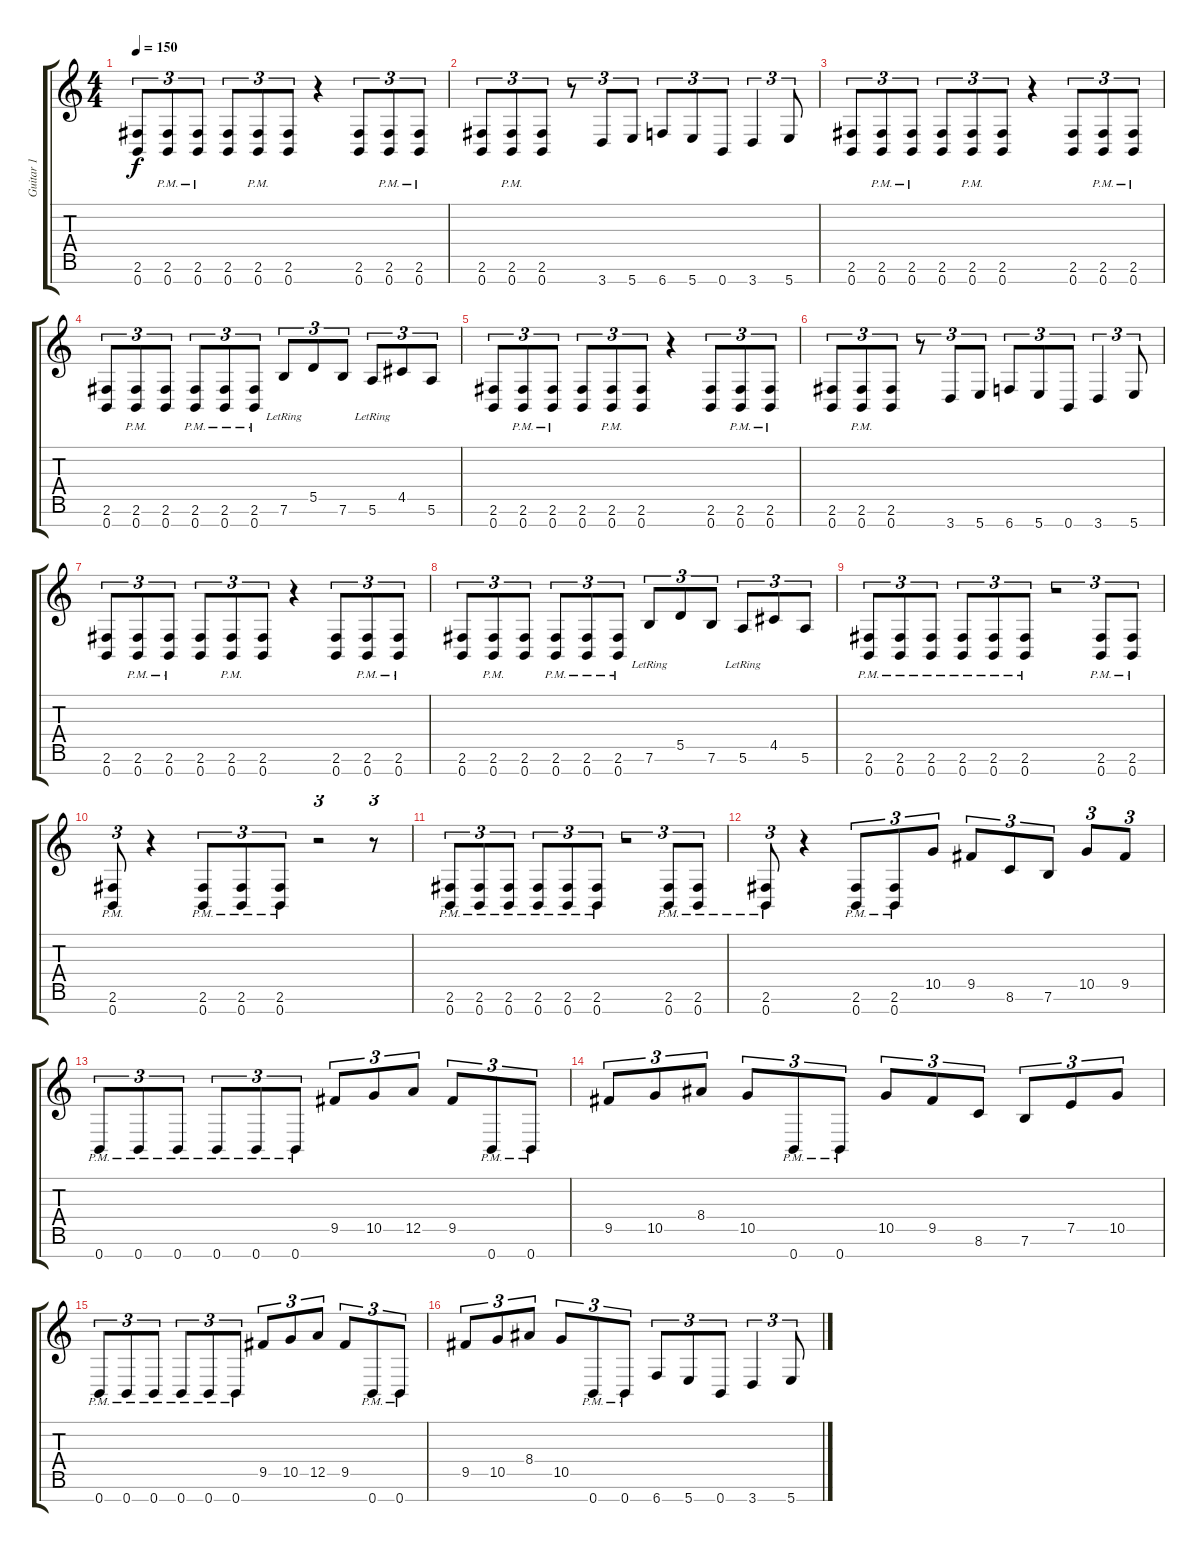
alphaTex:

\track ("Guitar 1" "Guitar 1") {instrument distortionguitar}
\staff {score tabs}
\tuning (E4 B3 G3 D3 A2 E2 B1) {hide}
\ts (4 4)
\tempo 150
\clef g2
\ks c
(2.6 0.7).8{tu (3 2) dy f} (2.6{pm} 0.7{pm}).8{tu (3 2)} (2.6{pm} 0.7{pm}).8{tu (3 2)} (2.6 0.7).8{tu (3 2)} (2.6{pm} 0.7{pm}).8{tu (3 2)} (2.6 0.7).8{tu (3 2)} r.4 (2.6 0.7).8{tu (3 2)} (2.6{pm} 0.7{pm}).8{tu (3 2)} (2.6{pm} 0.7{pm}).8{tu (3 2)} |
(2.6 0.7).8{tu (3 2)} (2.6{pm} 0.7{pm}).8{tu (3 2)} (2.6 0.7).8{tu (3 2)} r.8{tu (3 2)} 3.7.8{tu (3 2)} 5.7.8{tu (3 2)} 6.7.8{tu (3 2)} 5.7.8{tu (3 2)} 0.7.8{tu (3 2)} 3.7.4{tu (3 2)} 5.7.8{tu (3 2)} |
(2.6 0.7).8{tu (3 2)} (2.6{pm} 0.7{pm}).8{tu (3 2)} (2.6{pm} 0.7{pm}).8{tu (3 2)} (2.6 0.7).8{tu (3 2)} (2.6{pm} 0.7{pm}).8{tu (3 2)} (2.6 0.7).8{tu (3 2)} r.4 (2.6 0.7).8{tu (3 2)} (2.6{pm} 0.7{pm}).8{tu (3 2)} (2.6{pm} 0.7{pm}).8{tu (3 2)} |
(2.6 0.7).8{tu (3 2)} (2.6{pm} 0.7{pm}).8{tu (3 2)} (2.6 0.7).8{tu (3 2)} (2.6{pm} 0.7{pm}).8{tu (3 2)} (2.6{pm} 0.7{pm}).8{tu (3 2)} (2.6{pm} 0.7{pm}).8{tu (3 2)} 7.6{lr}.8{tu (3 2)} 5.5.8{tu (3 2)} 7.6.8{tu (3 2)} 5.6{lr}.8{tu (3 2)} 4.5.8{tu (3 2)} 5.6.8{tu (3 2)} |
(2.6 0.7).8{tu (3 2)} (2.6{pm} 0.7{pm}).8{tu (3 2)} (2.6{pm} 0.7{pm}).8{tu (3 2)} (2.6 0.7).8{tu (3 2)} (2.6{pm} 0.7{pm}).8{tu (3 2)} (2.6 0.7).8{tu (3 2)} r.4 (2.6 0.7).8{tu (3 2)} (2.6{pm} 0.7{pm}).8{tu (3 2)} (2.6{pm} 0.7{pm}).8{tu (3 2)} |
(2.6 0.7).8{tu (3 2)} (2.6{pm} 0.7{pm}).8{tu (3 2)} (2.6 0.7).8{tu (3 2)} r.8{tu (3 2)} 3.7.8{tu (3 2)} 5.7.8{tu (3 2)} 6.7.8{tu (3 2)} 5.7.8{tu (3 2)} 0.7.8{tu (3 2)} 3.7.4{tu (3 2)} 5.7.8{tu (3 2)} |
(2.6 0.7).8{tu (3 2)} (2.6{pm} 0.7{pm}).8{tu (3 2)} (2.6{pm} 0.7{pm}).8{tu (3 2)} (2.6 0.7).8{tu (3 2)} (2.6{pm} 0.7{pm}).8{tu (3 2)} (2.6 0.7).8{tu (3 2)} r.4 (2.6 0.7).8{tu (3 2)} (2.6{pm} 0.7{pm}).8{tu (3 2)} (2.6{pm} 0.7{pm}).8{tu (3 2)} |
(2.6 0.7).8{tu (3 2)} (2.6{pm} 0.7{pm}).8{tu (3 2)} (2.6 0.7).8{tu (3 2)} (2.6{pm} 0.7{pm}).8{tu (3 2)} (2.6{pm} 0.7{pm}).8{tu (3 2)} (2.6{pm} 0.7{pm}).8{tu (3 2)} 7.6{lr}.8{tu (3 2)} 5.5.8{tu (3 2)} 7.6.8{tu (3 2)} 5.6{lr}.8{tu (3 2)} 4.5.8{tu (3 2)} 5.6.8{tu (3 2)} |
(2.6{pm} 0.7{pm}).8{tu (3 2)} (2.6{pm} 0.7{pm}).8{tu (3 2)} (2.6{pm} 0.7{pm}).8{tu (3 2)} (2.6{pm} 0.7{pm}).8{tu (3 2)} (2.6{pm} 0.7{pm}).8{tu (3 2)} (2.6{pm} 0.7{pm}).8{tu (3 2)} r.2{tu (3 2)} (2.6{pm} 0.7{pm}).8{tu (3 2)} (2.6{pm} 0.7{pm}).8{tu (3 2)} |
(2.6{pm} 0.7{pm}).8{tu (3 2)} r.4 (2.6{pm} 0.7{pm}).8{tu (3 2)} (2.6{pm} 0.7{pm}).8{tu (3 2)} (2.6{pm} 0.7{pm}).8{tu (3 2)} r.2{tu (3 2)} r.8{tu (3 2)} |
(2.6{pm} 0.7{pm}).8{tu (3 2)} (2.6{pm} 0.7{pm}).8{tu (3 2)} (2.6{pm} 0.7{pm}).8{tu (3 2)} (2.6{pm} 0.7{pm}).8{tu (3 2)} (2.6{pm} 0.7{pm}).8{tu (3 2)} (2.6{pm} 0.7{pm}).8{tu (3 2)} r.2{tu (3 2)} (2.6{pm} 0.7{pm}).8{tu (3 2)} (2.6{pm} 0.7{pm}).8{tu (3 2)} |
(2.6{pm} 0.7{pm}).8{tu (3 2)} r.4 (2.6{pm} 0.7{pm}).8{tu (3 2)} (2.6{pm} 0.7{pm}).8{tu (3 2)} 10.5.8{tu (3 2)} 9.5.8{tu (3 2)} 8.6.8{tu (3 2)} 7.6.8{tu (3 2)} 10.5.8{tu (3 2)} 9.5.8{tu (3 2)} |
0.7{pm}.8{tu (3 2)} 0.7{pm}.8{tu (3 2)} 0.7{pm}.8{tu (3 2)} 0.7{pm}.8{tu (3 2)} 0.7{pm}.8{tu (3 2)} 0.7{pm}.8{tu (3 2)} 9.5.8{tu (3 2)} 10.5.8{tu (3 2)} 12.5.8{tu (3 2)} 9.5.8{tu (3 2)} 0.7{pm}.8{tu (3 2)} 0.7{pm}.8{tu (3 2)} |
9.5.8{tu (3 2)} 10.5.8{tu (3 2)} 8.4.8{tu (3 2)} 10.5.8{tu (3 2)} 0.7{pm}.8{tu (3 2)} 0.7{pm}.8{tu (3 2)} 10.5.8{tu (3 2)} 9.5.8{tu (3 2)} 8.6.8{tu (3 2)} 7.6.8{tu (3 2)} 7.5.8{tu (3 2)} 10.5.8{tu (3 2)} |
0.7{pm}.8{tu (3 2)} 0.7{pm}.8{tu (3 2)} 0.7{pm}.8{tu (3 2)} 0.7{pm}.8{tu (3 2)} 0.7{pm}.8{tu (3 2)} 0.7{pm}.8{tu (3 2)} 9.5.8{tu (3 2)} 10.5.8{tu (3 2)} 12.5.8{tu (3 2)} 9.5.8{tu (3 2)} 0.7{pm}.8{tu (3 2)} 0.7{pm}.8{tu (3 2)} |
9.5.8{tu (3 2)} 10.5.8{tu (3 2)} 8.4.8{tu (3 2)} 10.5.8{tu (3 2)} 0.7{pm}.8{tu (3 2)} 0.7{pm}.8{tu (3 2)} 6.7.8{tu (3 2)} 5.7.8{tu (3 2)} 0.7.8{tu (3 2)} 3.7.4{tu (3 2)} 5.7.8{tu (3 2)}
